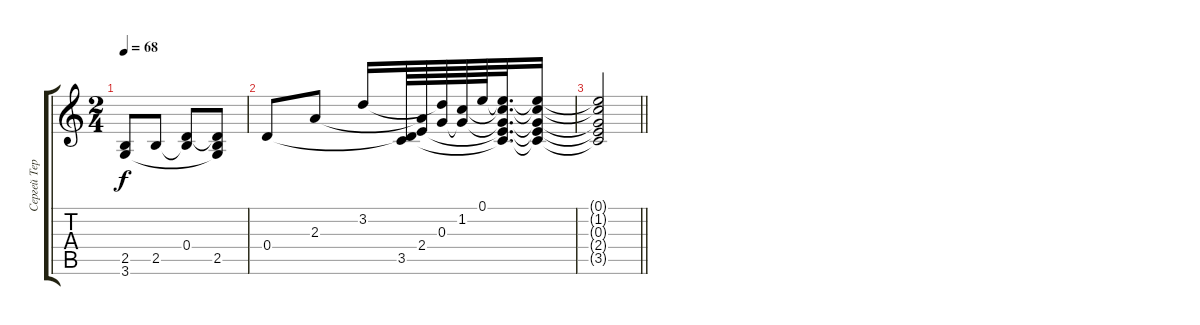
\track ("Сергей Терентьев" "Сергей Тер") {instrument acousticguitarnylon}
\staff {score tabs}
\tuning (E4 B3 G3 D3 A2 E2) {hide}
\ts (2 4)
\tempo 68
\clef g2
\ks c
(2.5{t} 3.6).8{dy f} 2.5.8 (0.4 2.5{t}).8 (0.4{t} 2.5 3.6{t}).8 |
0.4.8 2.3.8 3.2.16 (0.4{t} 3.5).64 (2.3{t} 2.4).64 (3.2{t} 0.3).64 (1.2 0.3{t}).64 0.1.64 (0.1{t} 1.2{t} 0.3{t} 2.4{t} 3.5{t}).32{d} (0.1{t} 1.2{t} 0.3{t} 2.4{t} 3.5{t}).16 |
\barLineRight lightlight
(0.1{t} 1.2{t} 0.3{t} 2.4{t} 3.5{t}).2
